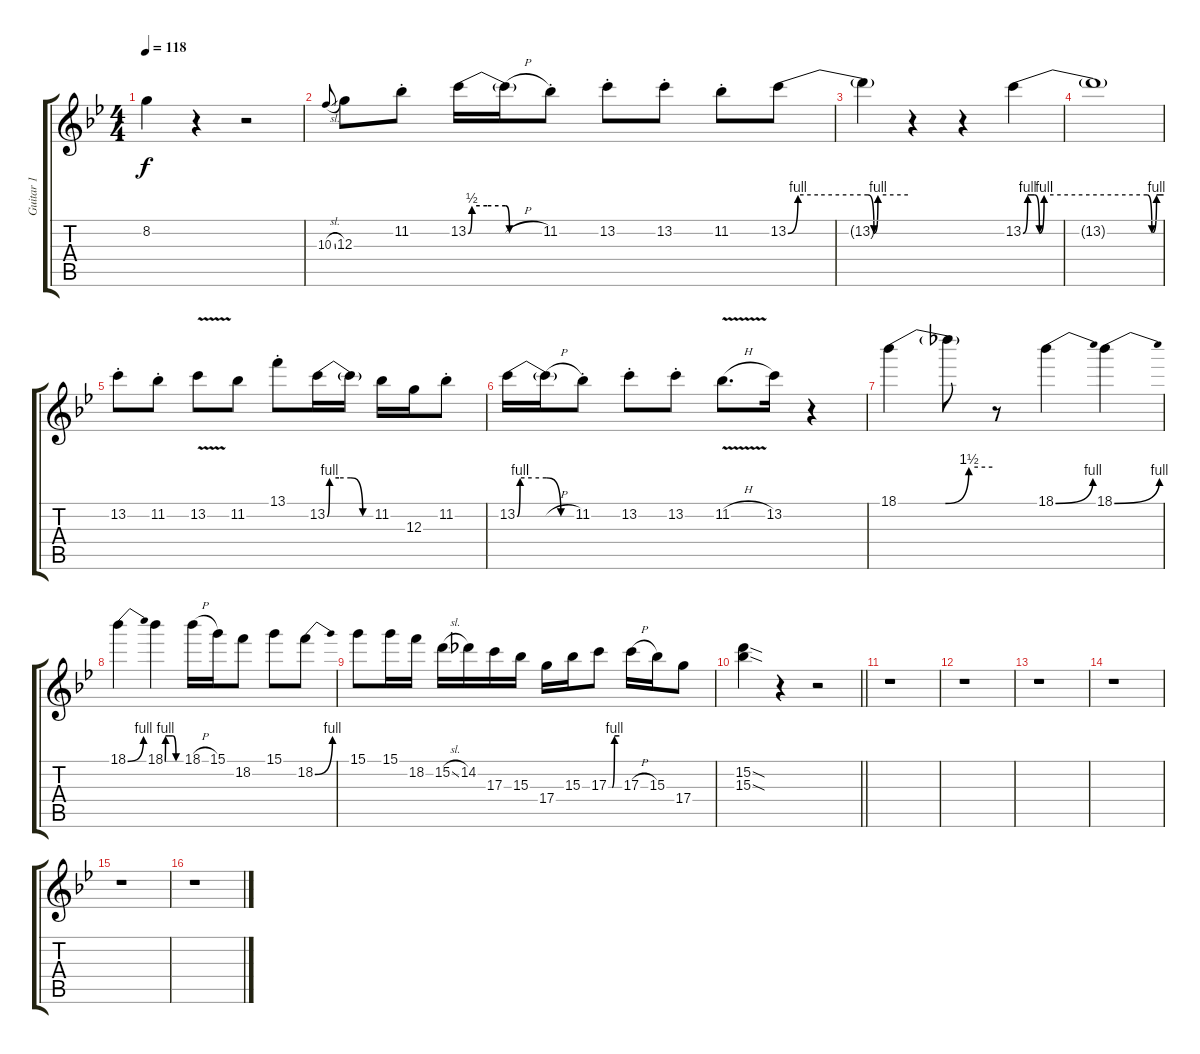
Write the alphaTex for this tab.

\track ("Guitar 1" "Guitar 1") {instrument overdrivenguitar}
\staff {score tabs}
\tuning (E4 B3 G3 D3 A2 E2) {hide}
\ts (4 4)
\tempo 118
\clef g2
\ks bb
8.2{t}.4{dy f} r.4 r.2 |
10.3{sl}.8{gr onbeat} 12.3.8 11.2{st}.8 13.2{be (custom 0 0 3 2 15 2 30 2 33 0 60 0)}.16 13.2{h t}.16 11.2{st}.8 13.2{st}.8 13.2{st}.8 11.2{st}.8 13.2{be (custom 0 0 5 4 15 4 40 4 43 0 45 4 60 4)}.8 |
13.2{t}.4 r.4 r.4 13.2{be (custom 0 0 2 4 5 4 7 0 9 4 53 4 55 0 57 4 60 4)}.4 |
13.2{t}.1 |
13.2{st}.8 11.2{st}.8 13.2{v}.8 11.2.8 13.1{st}.8 13.2{be (custom 0 0 3 4 15 4 30 4 45 0 60 0)}.16 13.2{t}.16 11.2.16 12.3.16 11.2{st}.8 |
13.2{be (custom 0 0 3 4 15 4 30 4 45 0 60 0)}.16 13.2{h t}.16 11.2{st}.8 13.2{st}.8 13.2{st}.8 11.2{v h}.8{d} 13.2.16 r.4 |
18.1{be (custom 0 0 30 0 45 6 60 6)}.4 18.1{t}.8 r.8 18.1{be (bend 0 0 60 4)}.4 18.1{be (bend 0 0 60 4)}.4 |
18.1{be (bend 0 0 60 4)}.4 18.1{be (custom 0 0 2 4 15 4 30 4 42 0 60 0)}.4 18.1{h}.16 15.1.16 18.2.8 15.1.8 18.2{be (bend 0 0 60 4)}.8 |
15.1.8 15.1.16 18.2.16 15.2{sl}.16 14.2.16 17.3.16 15.3.16 17.4.16 15.3.16 17.3{be (custom 0 0 20 0 33 4 60 4)}.8 17.3{h}.16 15.3.16 17.4.8 |
\barLineRight lightlight
(15.2{sod} 15.3{sod}).4 r.4 r.2 |
r.1 |
r.1 |
r.1 |
r.1 |
r.1 |
r.1
